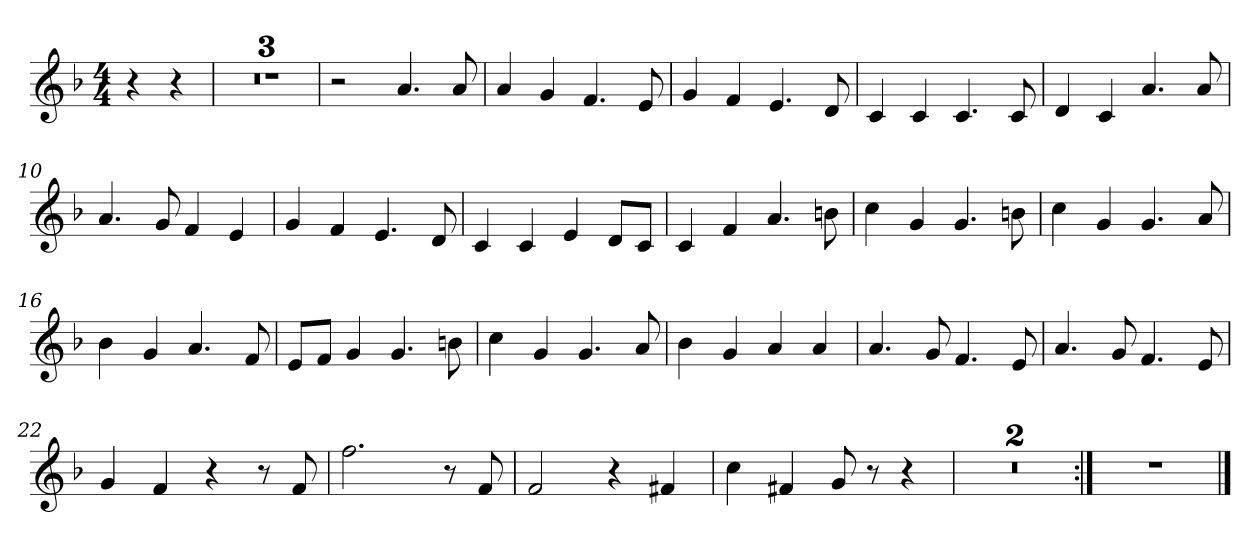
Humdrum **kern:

**kern
*part1
*staff1
*clefG2
*k[b-]
*M4/4
=1
4r
4r
=2
1r
=3
1r
=4
1r
=5
2r
4.a/
8a/
=6
4a/
4g/
4.f/
8e/
=7
4g/
4f/
4.e/
8d/
=8
4c/
4c/
4.c/
8c/
=9
4d/
4c/
4.a/
8a/
=10
4.a/
8g/
4f/
4e/
=11
4g/
4f/
4.e/
8d/
!!LO:LB:g=z
=12
4c/
4c/
4e/
8d/L
8c/J
=13
4c/
4f/
4.a/
8bn\
=14
4cc\
4g/
4.g/
8bn\
=15
4cc\
4g/
4.g/
8a/
=16
4b-\
4g/
4.a/
8f/
=17
8e/L
8f/J
4g/
4.g/
8bn\
=18
4cc\
4g/
4.g/
8a/
=19
4b-\
4g/
4a/
4a/
=20
4.a/
8g/
4.f/
8e/
!!LO:LB:g=z
=21
4.a/
8g/
4.f/
8e/
=22
4g/
4f/
4r
8r
8f/
=23
2.ff\
8r
8f/
=24
2f/
4r
4f#X/
=25
4cc\
4f#X/
8g/
8r
4r
=26
1r
=27
1r
=28:|!
1r
==
*-
